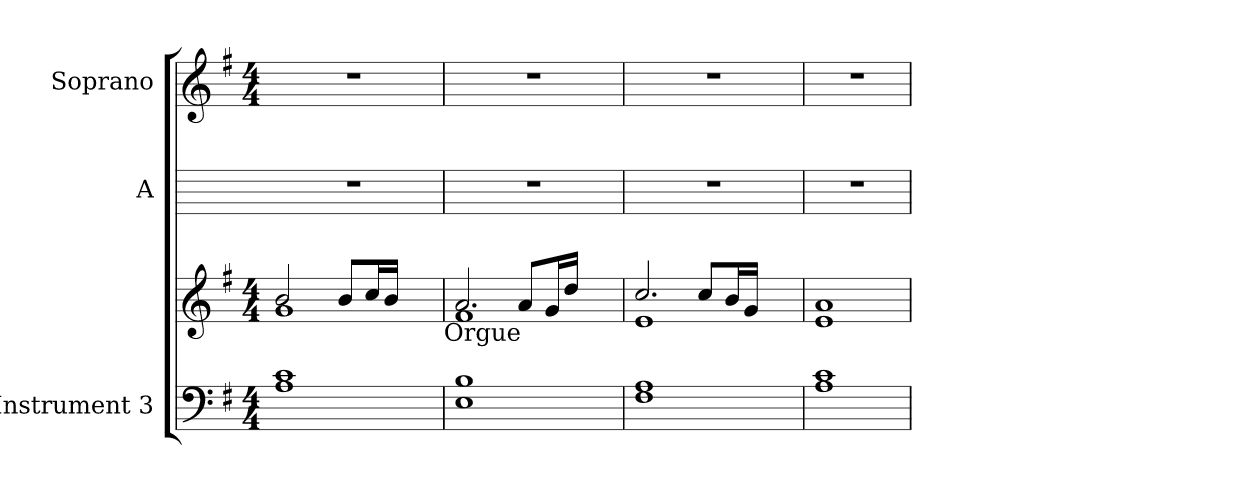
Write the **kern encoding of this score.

**kern	**kern	**kern	**kern
*part3	*part3	*part2	*part1
*staff4	*staff3	*staff2	*staff1
*I"Instrument 3	*	*I"A	*I"Soprano
*	*	*I'A	*I'S
!!LO:PB:g=z
*stria5	*stria5	*stria5	*stria5
*clefF4	*clefG2	*	*clefG2
*k[f#]	*k[f#]	*	*k[f#]
*G:	*G:	*	*G:
*M4/4	*M4/4	*	*M4/4
=1	=1	=1	=1
!	!LO:N:vis=2.	!	!
*	*^	*	*
1A 1c	2b/	1g	1r	1r
.	8b/L	.	.	.
.	16cc/	.	.	.
.	16b/J	.	.	.
.	4ryy	.	.	.
!	!LO:TX:b:t=Orgue	!	!	!
=2	=2	=2	=2	=2
!	!LO:N:vis=2.	!	!	!
1E 1B	2a/	1f#	1r	1r
.	8a/L	.	.	.
.	16g/	.	.	.
.	16dd/J	.	.	.
.	4ryy	.	.	.
=3	=3	=3	=3	=3
!	!LO:N:vis=2.	!	!	!
1F# 1A	2cc/	1e	1r	1r
.	8cc/L	.	.	.
.	16b/	.	.	.
.	16g/J	.	.	.
.	4ryy	.	.	.
*	*v	*v	*	*
=4	=4	=4	=4
1c 1A	1e 1a	1r	1r
=	=	=	=
*-	*-	*-	*-
